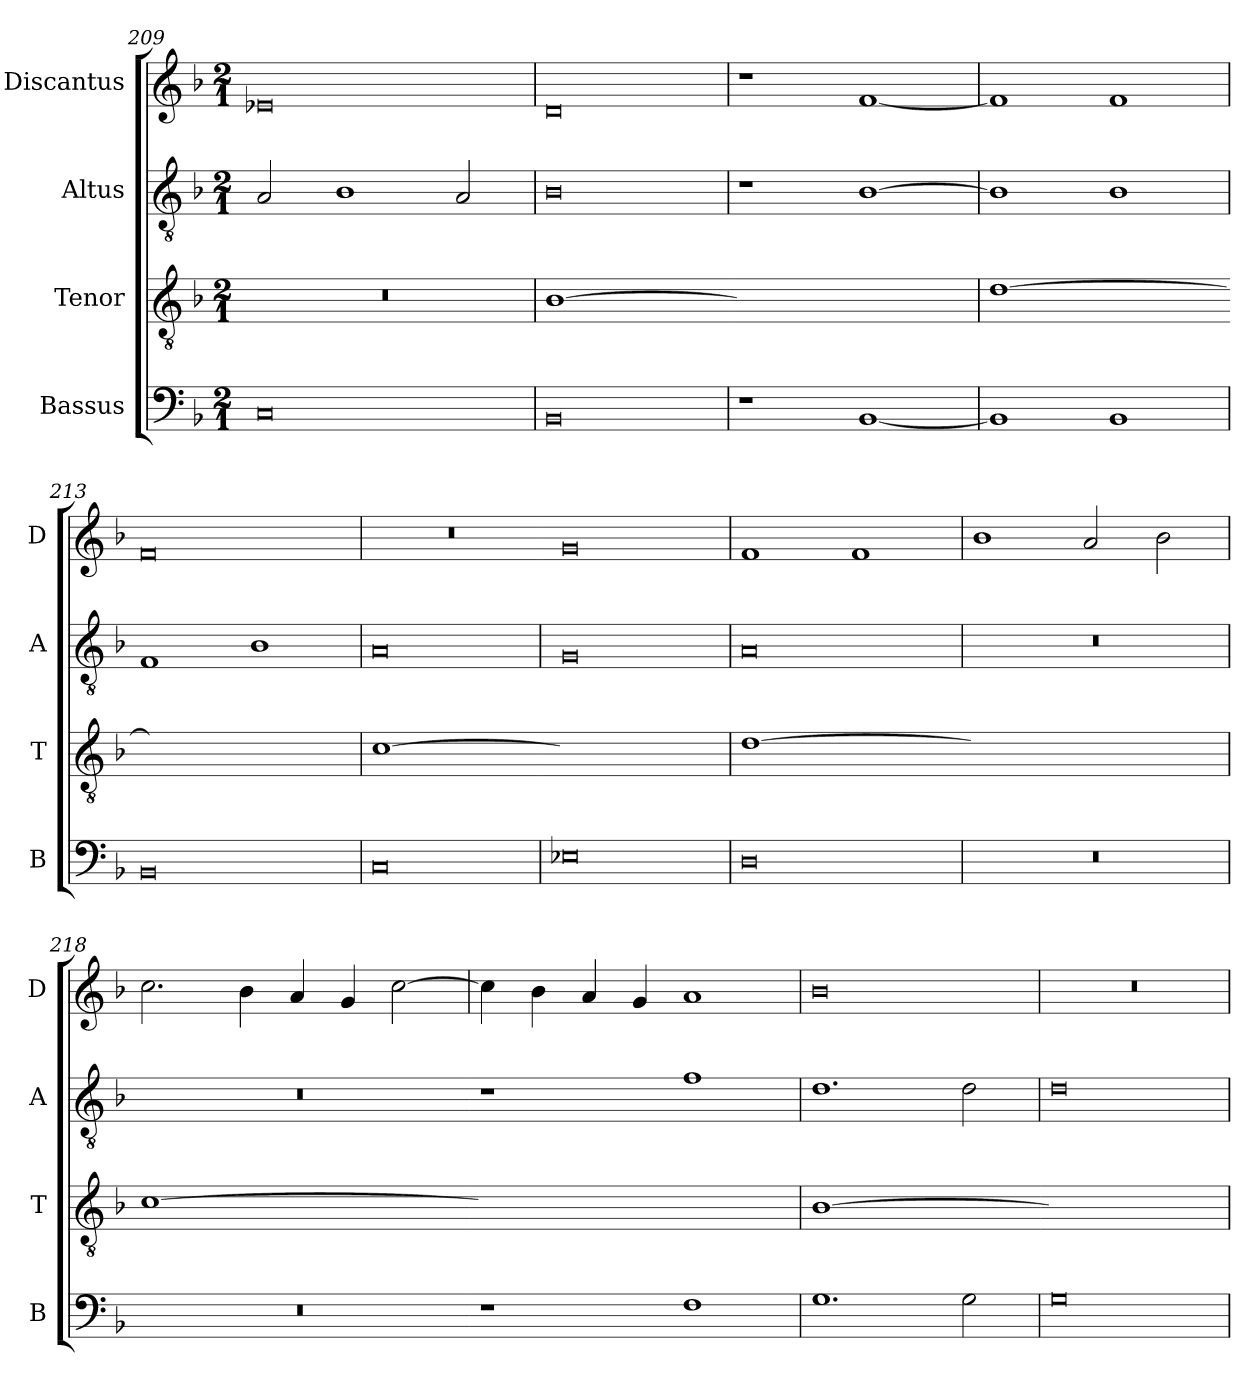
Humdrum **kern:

**kern	**kern	**kern	**kern
*part4	*part3	*part2	*part1
*staff4	*staff3	*staff2	*staff1
*I"Bassus	*I"Tenor	*I"Altus	*I"Discantus
*I'B	*I'T	*I'A	*I'D
*clefF4	*clefGv2	*clefGv2	*clefG2
*k[b-]	*k[b-]	*k[b-]	*k[b-]
*M2/1	*M2/1	*M2/1	*M2/1
=209	=209	=209	=209
!	!LO:N:vis=1	!	!
0C	0r	2A/	0e-X
.	.	1B-	.
.	.	2A/	.
=210	=210	=210	=210
!	!LO:N:vis=1	!	!
0BB-	[0B-	0B-	0d
=211	=211-	=211	=211
!	!LO:N:vis=1	!	!
1r	0B-yy]	1r	1r
[1BB-	.	[1B-	[1f
=212	=212	=212	=212
!	!LO:N:vis=1	!	!
1BB-]	[0d	1B-]	1f]
1BB-	.	1B-	1f
=213	=213-	=213	=213
!	!LO:N:vis=1	!	!
0BB-	0dyy]	1F	0f
.	.	1B-	.
=214	=214	=214	=214
!	!LO:N:vis=1	!	!
0C	[0c	0A	0r
=215	=215-	=215	=215
!	!LO:N:vis=1	!	!
0E-X	0cyy]	0G	0g
=216	=216	=216	=216
!	!LO:N:vis=1	!	!
0D	[0d	0A	1f
.	.	.	1f
=217	=217-	=217	=217
!	!LO:N:vis=1	!	!
0r	0dyy]	0r	1b-
.	.	.	2a/
.	.	.	2b-\
=218	=218	=218	=218
!	!LO:N:vis=1	!	!
0r	[0c	0r	2.cc\
.	.	.	4b-\
.	.	.	4a/
.	.	.	4g/
.	.	.	[2cc\
=219	=219-	=219	=219
!	!LO:N:vis=1	!	!
1r	0cyy]	1r	4cc\]
.	.	.	4b-\
.	.	.	4a/
.	.	.	4g/
1F	.	1f	1a
=220	=220	=220	=220
!	!LO:N:vis=1	!	!
1.G	[0B-	1.d	0b-
2G\	.	2d\	.
=221	=221-	=221	=221
!	!LO:N:vis=1	!	!
0G	0B-yy]	0d	0r
=	=	=	=
*-	*-	*-	*-
